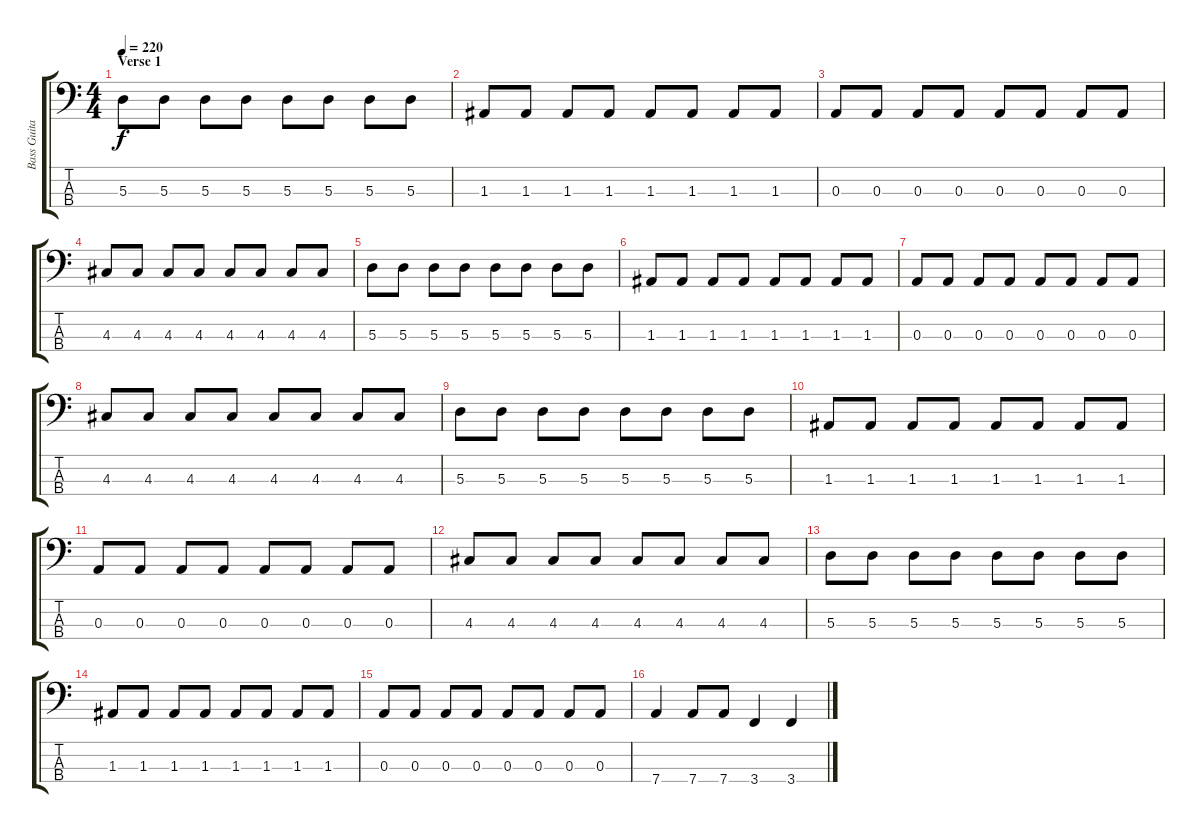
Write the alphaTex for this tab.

\track ("Bass Guitar" "Bass Guita") {instrument electricbassfinger}
\staff {score tabs}
\tuning (G2 D2 A1 D1) {hide}
\ts (4 4)
\section ("" "Verse 1")
\tempo 220
\clef f4
\ks c
5.3.8{dy f} 5.3.8 5.3.8 5.3.8 5.3.8 5.3.8 5.3.8 5.3.8 |
1.3.8 1.3.8 1.3.8 1.3.8 1.3.8 1.3.8 1.3.8 1.3.8 |
0.3.8 0.3.8 0.3.8 0.3.8 0.3.8 0.3.8 0.3.8 0.3.8 |
4.3.8 4.3.8 4.3.8 4.3.8 4.3.8 4.3.8 4.3.8 4.3.8 |
5.3.8 5.3.8 5.3.8 5.3.8 5.3.8 5.3.8 5.3.8 5.3.8 |
1.3.8 1.3.8 1.3.8 1.3.8 1.3.8 1.3.8 1.3.8 1.3.8 |
0.3.8 0.3.8 0.3.8 0.3.8 0.3.8 0.3.8 0.3.8 0.3.8 |
4.3.8 4.3.8 4.3.8 4.3.8 4.3.8 4.3.8 4.3.8 4.3.8 |
5.3.8 5.3.8 5.3.8 5.3.8 5.3.8 5.3.8 5.3.8 5.3.8 |
1.3.8 1.3.8 1.3.8 1.3.8 1.3.8 1.3.8 1.3.8 1.3.8 |
0.3.8 0.3.8 0.3.8 0.3.8 0.3.8 0.3.8 0.3.8 0.3.8 |
4.3.8 4.3.8 4.3.8 4.3.8 4.3.8 4.3.8 4.3.8 4.3.8 |
5.3.8 5.3.8 5.3.8 5.3.8 5.3.8 5.3.8 5.3.8 5.3.8 |
1.3.8 1.3.8 1.3.8 1.3.8 1.3.8 1.3.8 1.3.8 1.3.8 |
0.3.8 0.3.8 0.3.8 0.3.8 0.3.8 0.3.8 0.3.8 0.3.8 |
7.4.4 7.4.8 7.4.8 3.4.4 3.4.4
